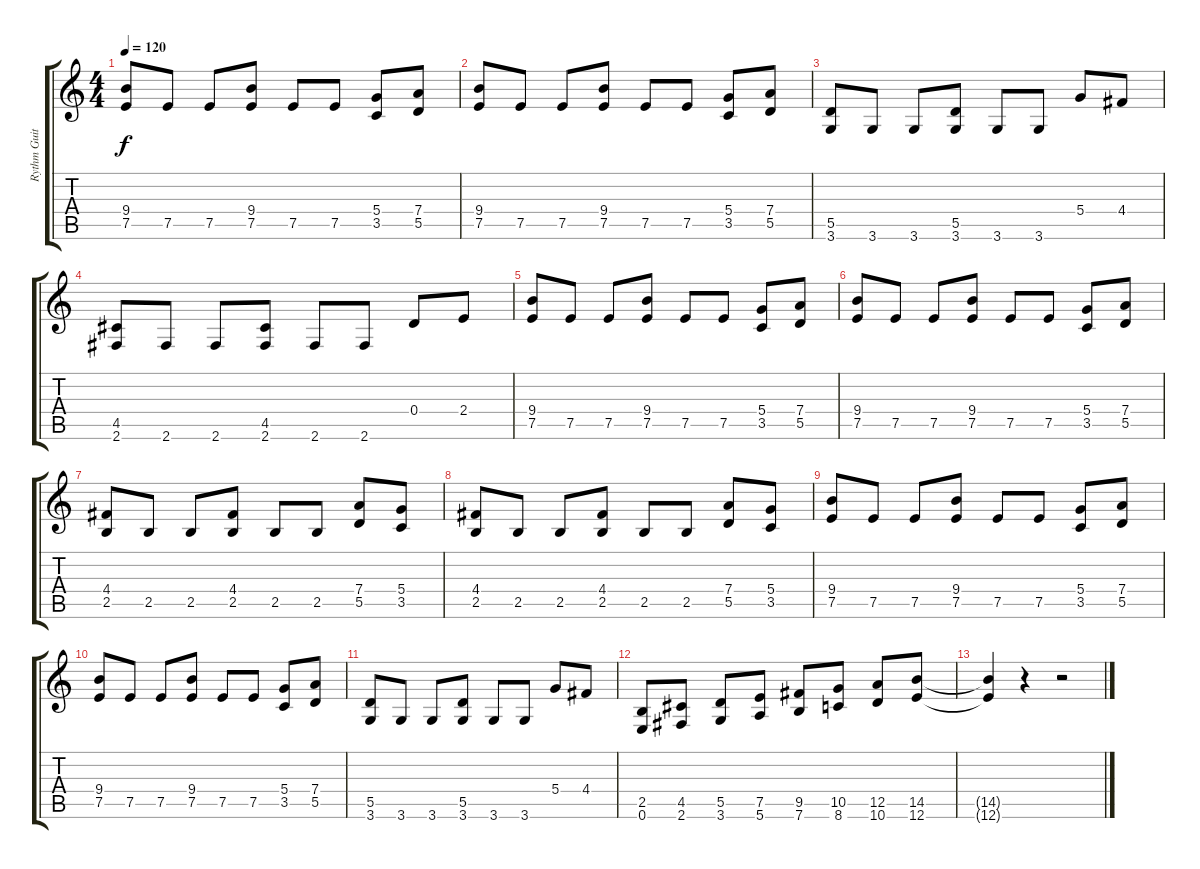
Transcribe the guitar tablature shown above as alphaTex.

\track ("Rythm Guitar I" "Rythm Guit") {instrument distortionguitar}
\staff {score tabs}
\tuning (E4 B3 G3 D3 A2 E2) {hide}
\ts (4 4)
\tempo 120
\clef g2
\ks c
(9.4 7.5).8{dy f} 7.5.8 7.5.8 (9.4 7.5).8 7.5.8 7.5.8 (5.4 3.5).8 (7.4 5.5).8 |
(9.4 7.5).8 7.5.8 7.5.8 (9.4 7.5).8 7.5.8 7.5.8 (5.4 3.5).8 (7.4 5.5).8 |
(5.5 3.6).8 3.6.8 3.6.8 (5.5 3.6).8 3.6.8 3.6.8 5.4.8 4.4.8 |
(4.5 2.6).8 2.6.8 2.6.8 (4.5 2.6).8 2.6.8 2.6.8 0.4.8 2.4.8 |
(9.4 7.5).8 7.5.8 7.5.8 (9.4 7.5).8 7.5.8 7.5.8 (5.4 3.5).8 (7.4 5.5).8 |
(9.4 7.5).8 7.5.8 7.5.8 (9.4 7.5).8 7.5.8 7.5.8 (5.4 3.5).8 (7.4 5.5).8 |
(4.4 2.5).8 2.5.8 2.5.8 (4.4 2.5).8 2.5.8 2.5.8 (7.4 5.5).8 (5.4 3.5).8 |
(4.4 2.5).8 2.5.8 2.5.8 (4.4 2.5).8 2.5.8 2.5.8 (7.4 5.5).8 (5.4 3.5).8 |
(9.4 7.5).8 7.5.8 7.5.8 (9.4 7.5).8 7.5.8 7.5.8 (5.4 3.5).8 (7.4 5.5).8 |
(9.4 7.5).8 7.5.8 7.5.8 (9.4 7.5).8 7.5.8 7.5.8 (5.4 3.5).8 (7.4 5.5).8 |
(5.5 3.6).8 3.6.8 3.6.8 (5.5 3.6).8 3.6.8 3.6.8 5.4.8 4.4.8 |
(2.5 0.6).8 (4.5 2.6).8 (5.5 3.6).8 (7.5 5.6).8 (9.5 7.6).8 (10.5 8.6).8 (12.5 10.6).8 (14.5 12.6).8 |
(14.5{t} 12.6{t}).4 r.4 r.2
